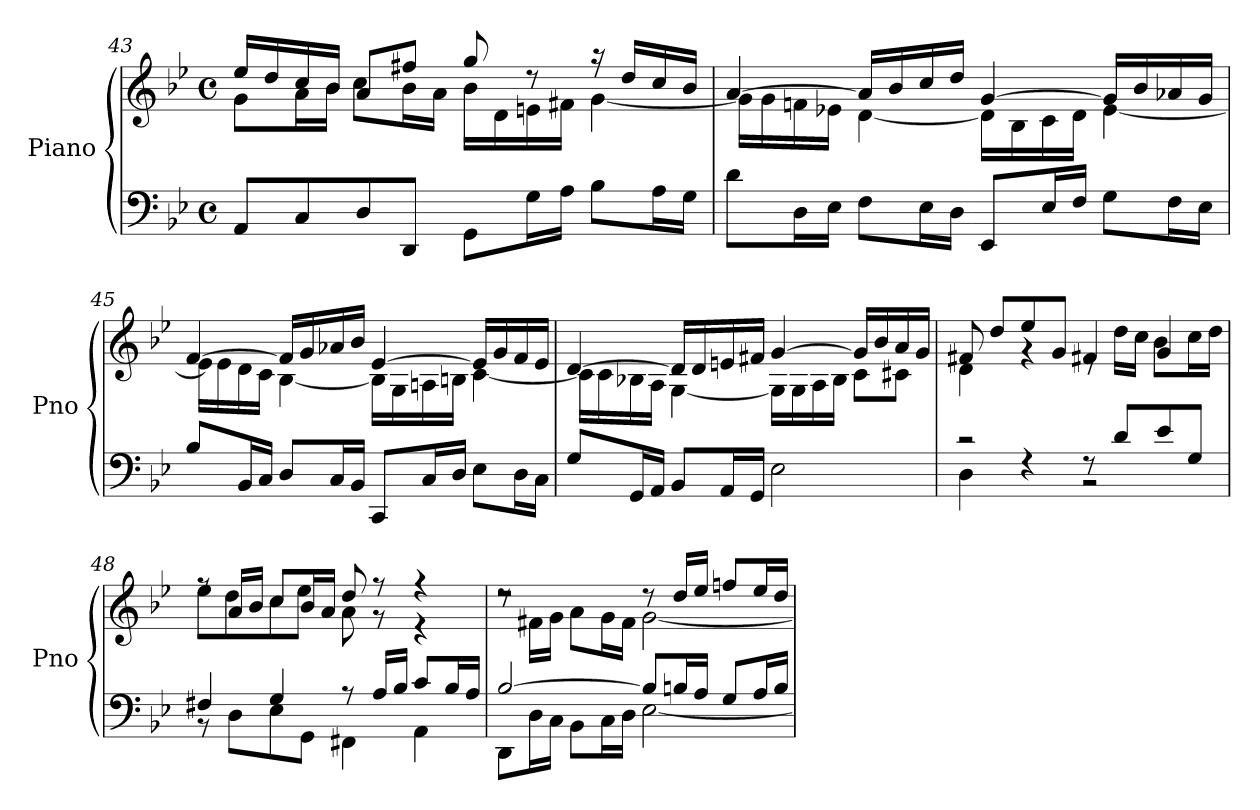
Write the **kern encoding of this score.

**kern	**kern
*part1	*part1
*staff2	*staff1
*I"Piano	*
*I'Pno	*
*clefF4	*clefG2
*k[b-e-]	*k[b-e-]
*M4/4	*M4/4
*met(c)	*met(c)
=43	=43
*	*^
8AA/L	16ee-/LL	8g\L
.	16dd/	.
8C/	16cc/	16a\L
.	16b-/JJ	16b-\JJ
8D/	8a/L	8cc\L
8DD/J	8ff#X/J	16b-\L
.	.	16a\JJ
8GG\L	8gg/	16b-\LL
.	.	16d\
16G\L	8rdd	16en\
16A\JJ	.	16f#X\JJ
8B-\L	16r	[4g\
.	16dd/LL	.
16A\L	16cc/	.
16G\JJ	16b-/JJ	.
!!LO:PB:g=z	!!
=44	=44	=44
8d\L	[4a/	16g\LL]
.	.	16g\
16D\L	.	16fn\
16E-\JJ	.	16e-X\JJ
8F\L	16a/LL]	[4d\
.	16b-/	.
16E-\L	16cc/	.
16D\JJ	16dd/JJ	.
8EE-/L	[4g/	16d\LL]
.	.	16B-\
16E-/L	.	16c\
16F/JJ	.	16d\JJ
8G\L	16g/LL]	[4e-\
.	16b-/	.
16F\L	16a-X/	.
16E-\JJ	16g/JJ	.
=45	=45	=45
8B-/L	[4f/	16e-\LL]
.	.	16e-\
16BB-/L	.	16d\
16C/JJ	.	16c\JJ
8D/L	16f/LL]	[4B-\
.	16g/	.
16C/L	16a-X/	.
16BB-/JJ	16b-/JJ	.
8CC/L	[4e-/	16B-\LL]
.	.	16G\
16C/L	.	16An\
16D/JJ	.	16Bn\JJ
8E-\L	16e-/LL]	[4c\
.	16g/	.
16D\L	16f/	.
16C\JJ	16e-/JJ	.
!!LO:LB:g=z	!!
=46	=46	=46
8G/L	[4d/	16c\LL]
.	.	16c\
16GG/L	.	16B-X\
16AA/JJ	.	16A\JJ
8BB-/L	16d/LL]	[4G\
.	16d/	.
16AA/L	16en/	.
16GG/JJ	16f#X/JJ	.
2E-\	[4g/	16G\LL]
.	.	16G\
.	.	16A\
.	.	16B-\JJ
.	16g/LL]	8c\L
.	16b-/	.
.	16a/	8c#X\J
.	16g/JJ	.
=47	=47	=47
*^	*	*
2r	4D\	8f#X/	4d\
.	.	8dd/L	.
.	4rF	8ee-/	4rg
.	.	8g/J	.
8rF	2r	4f#X/	8re
8d/L	.	.	16dd\LL
.	.	.	16cc\JJ
8e-/	.	4g/	8b-\L
8G/J	.	.	16cc\L
.	.	.	16dd\JJ
!!LO:LB:g=z	!!
=48	=48	=48	=48
4F#X/	8r	8rff	8ee-\L
.	8D\L	16a/LL	8dd\
.	.	16b-/JJ	.
4G/	8E-\	8cc/L	8cc\
.	8GG\J	16b-/L	8ee-\J
.	.	16a/JJ	.
8r	4FF#X\	8dd/	8a\
16A/LL	.	8r	8r
16B-/JJ	.	.	.
8c/L	4AA\	4r	4r
16B-/L	.	.	.
16A/JJ	.	.	.
=49	=49	=49	=49
[2B-/	8DD\L	2r	8rdd
.	16D\L	.	16f#X\LL
.	16C\JJ	.	16g\JJ
.	8BB-\L	.	8a\L
.	16C\L	.	16g\L
.	16D\JJ	.	16f#\JJ
8B-/L]	[2E-\	8rdd	[2g\
16Bn/L	.	16dd/LL	.
16A/JJ	.	16ee-/JJ	.
8G/L	.	8ffn/L	.
16A/L	.	16ee-/L	.
16B/JJ	.	16dd/JJ	.
*v	*v	*	*
*	*v	*v
=	=
*-	*-
